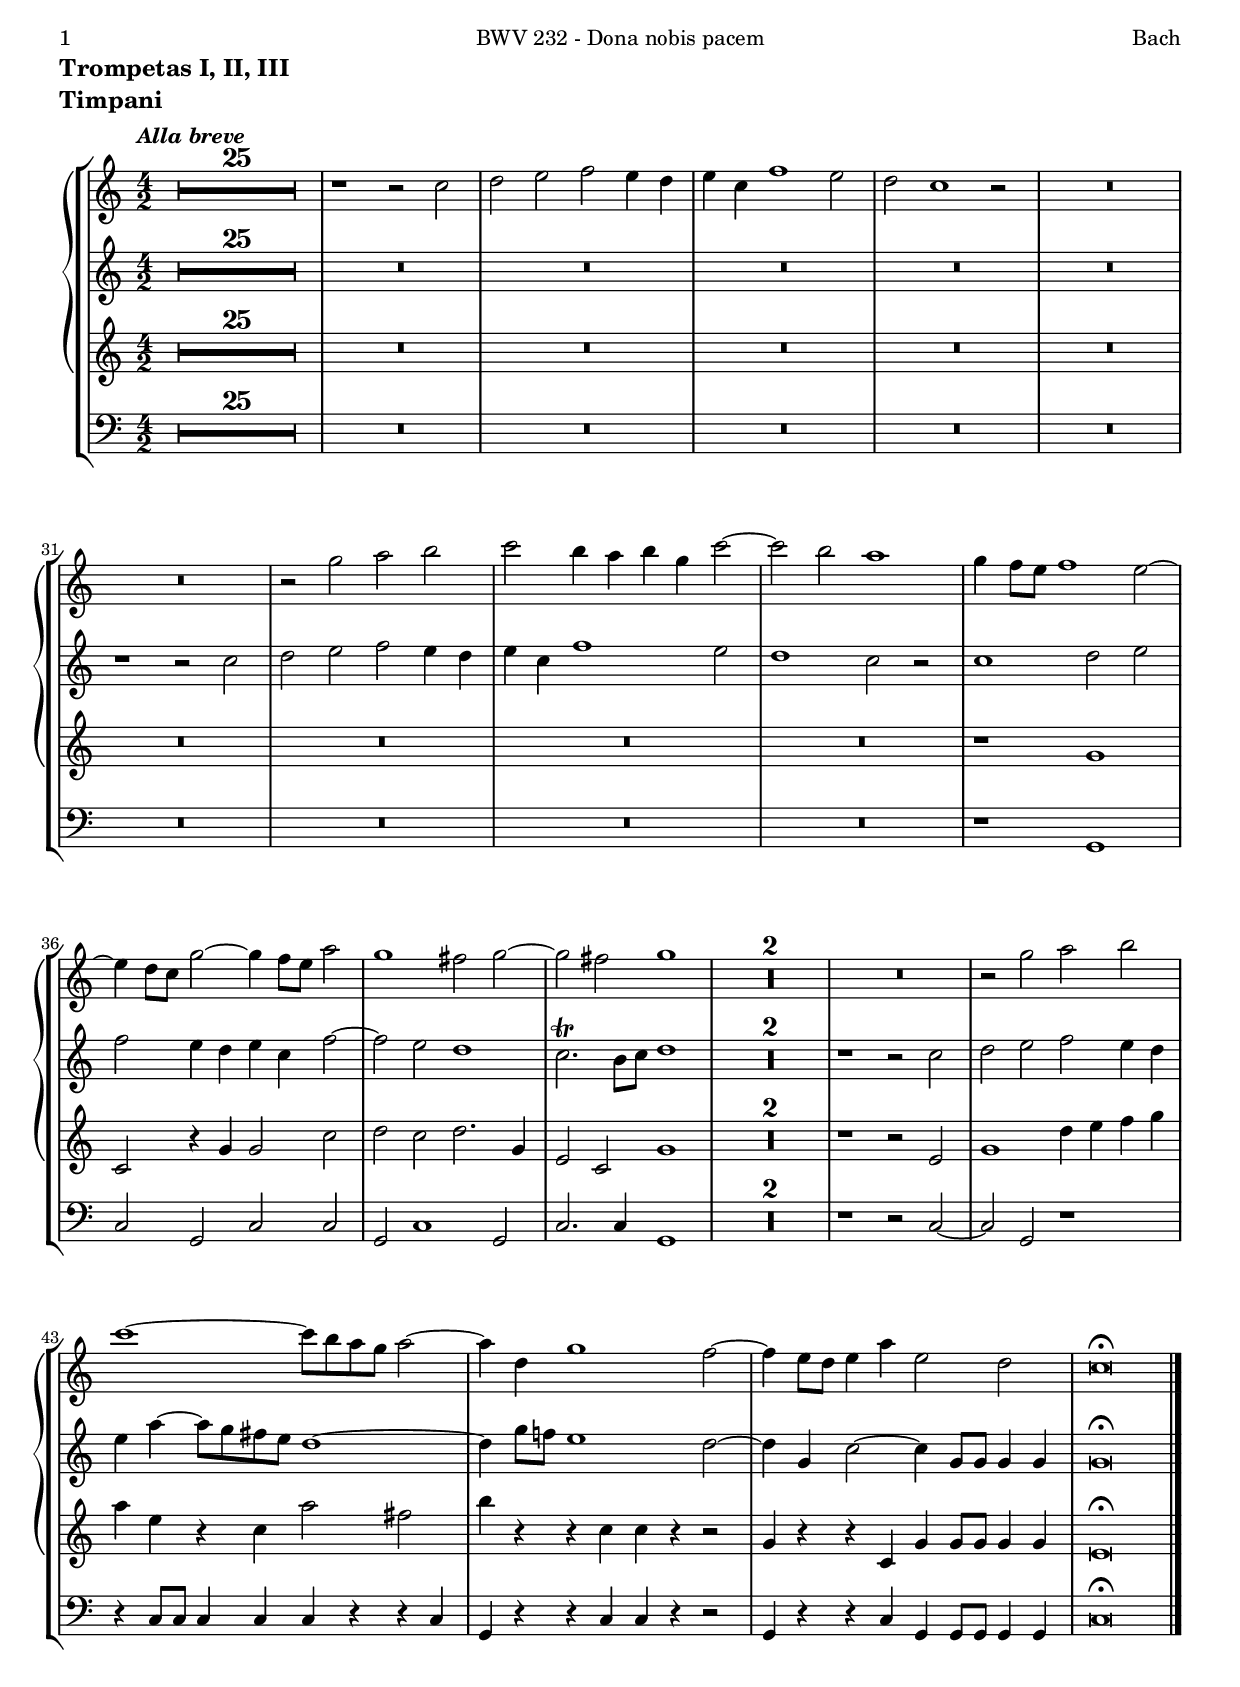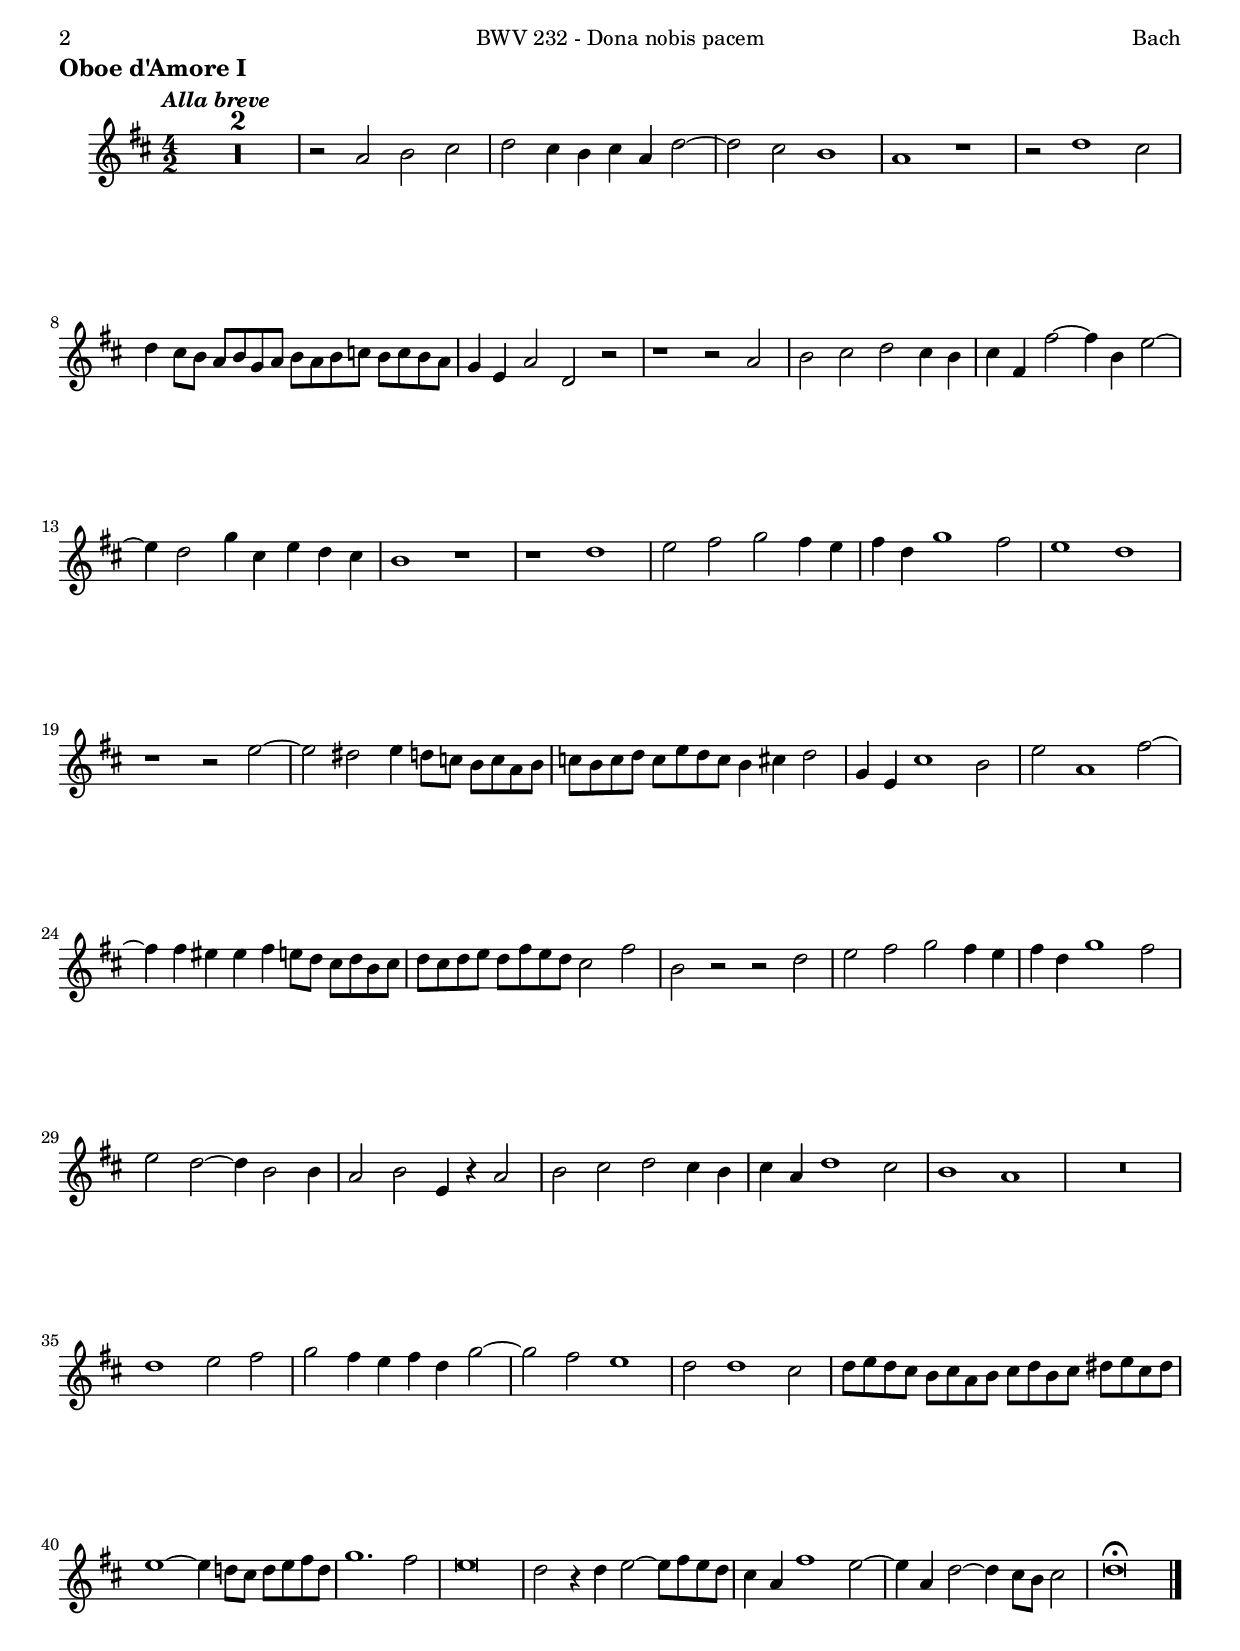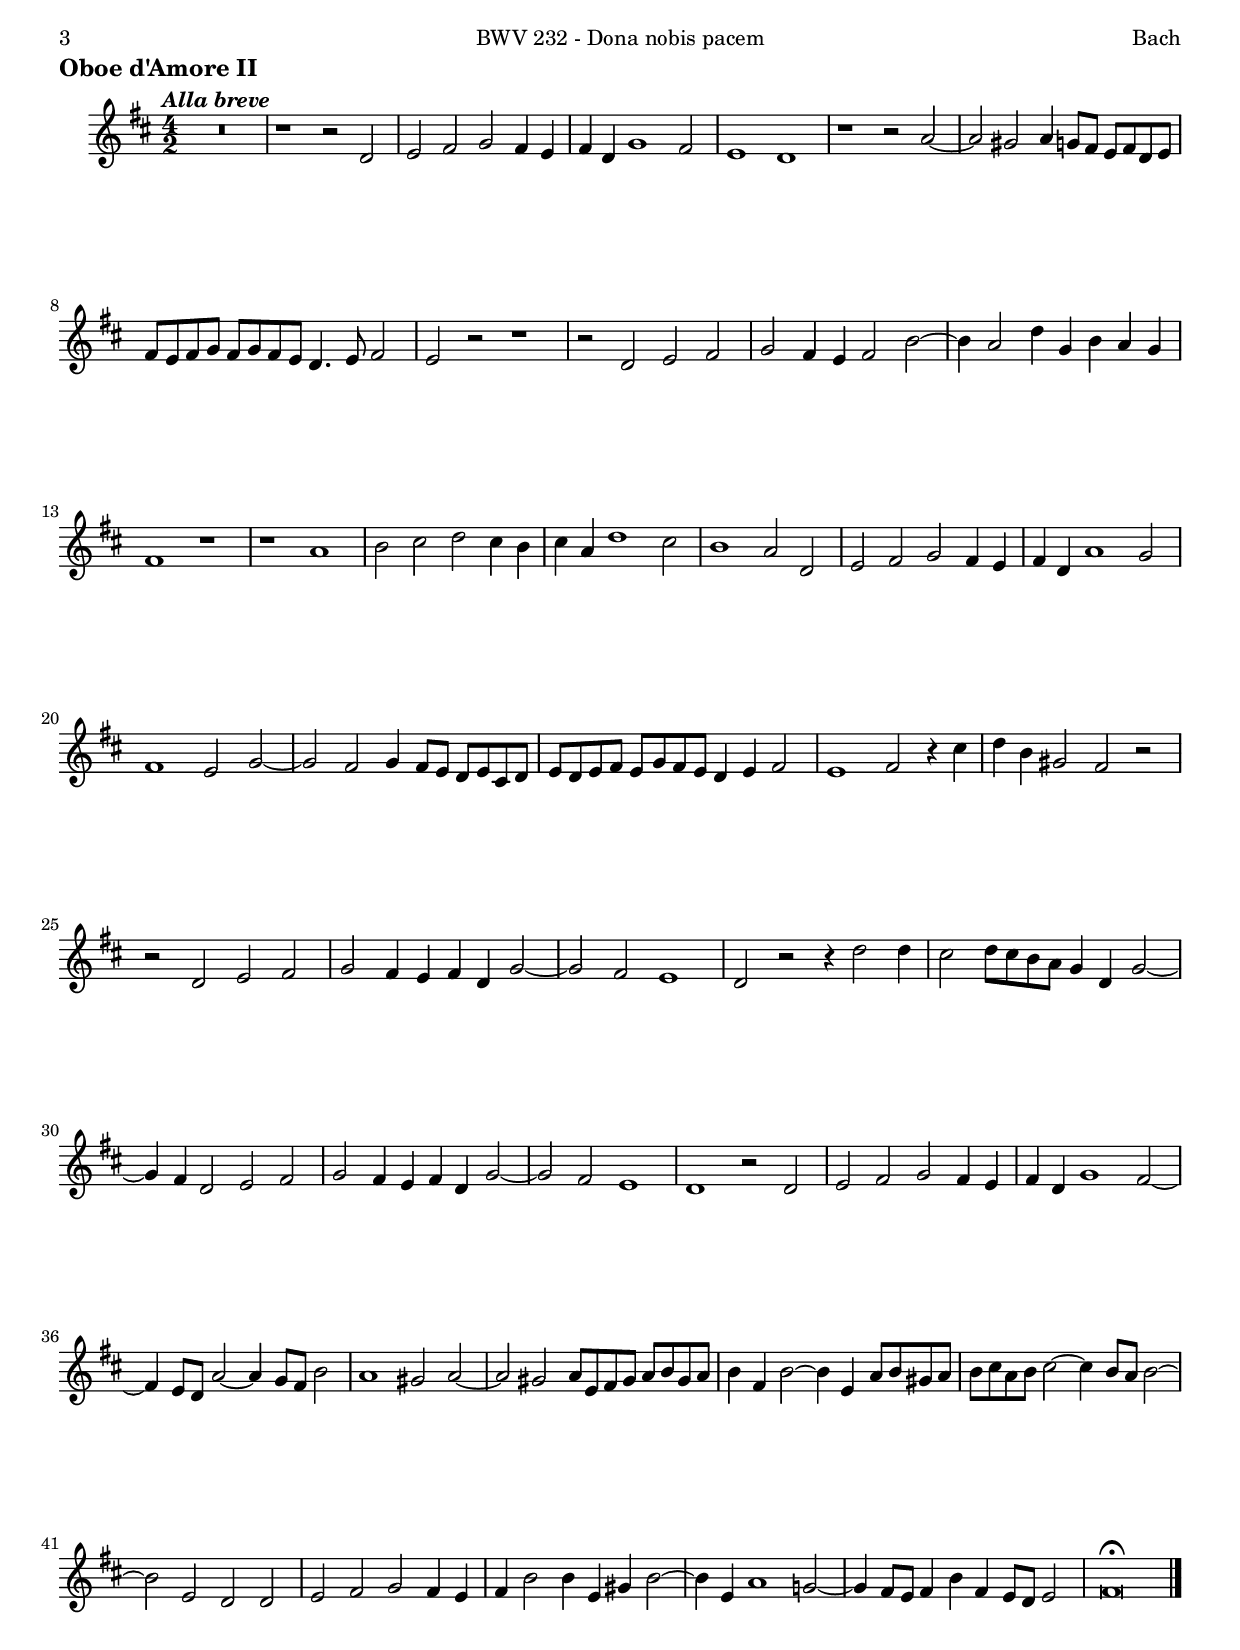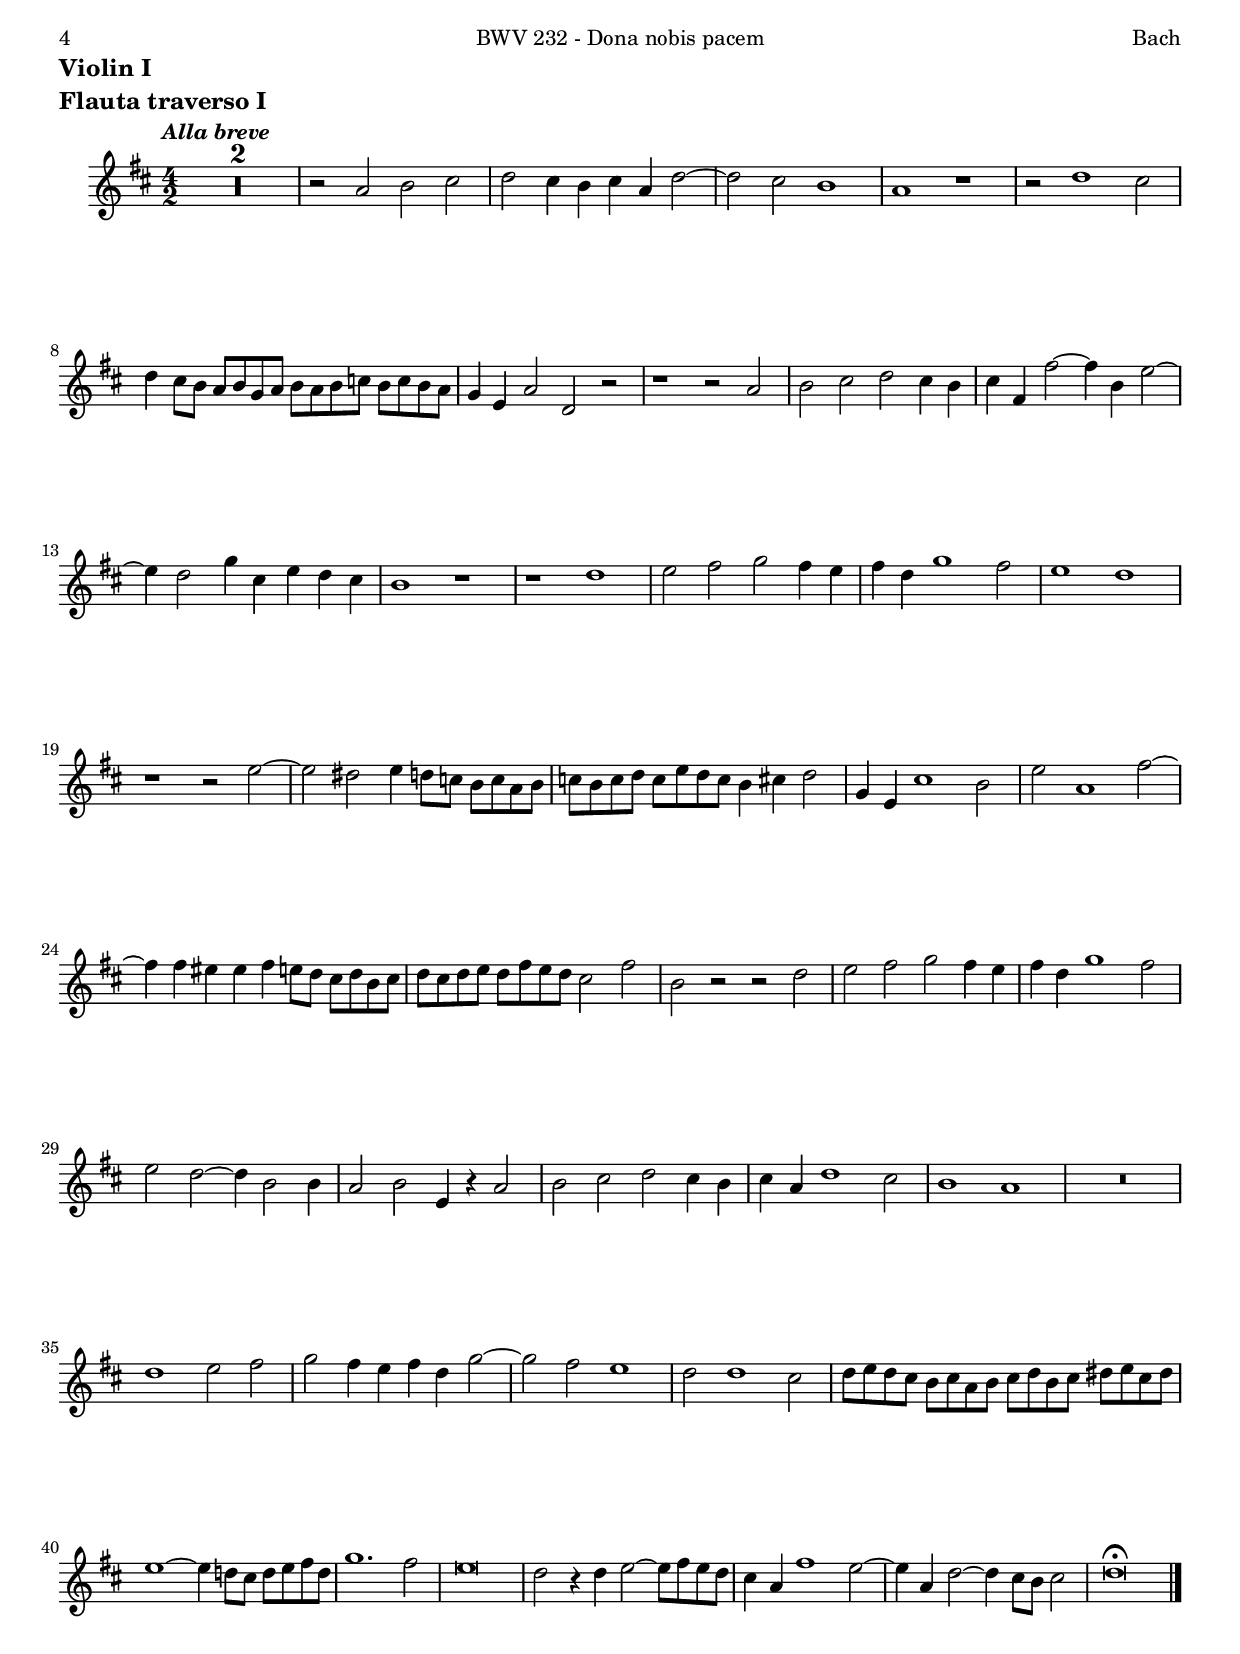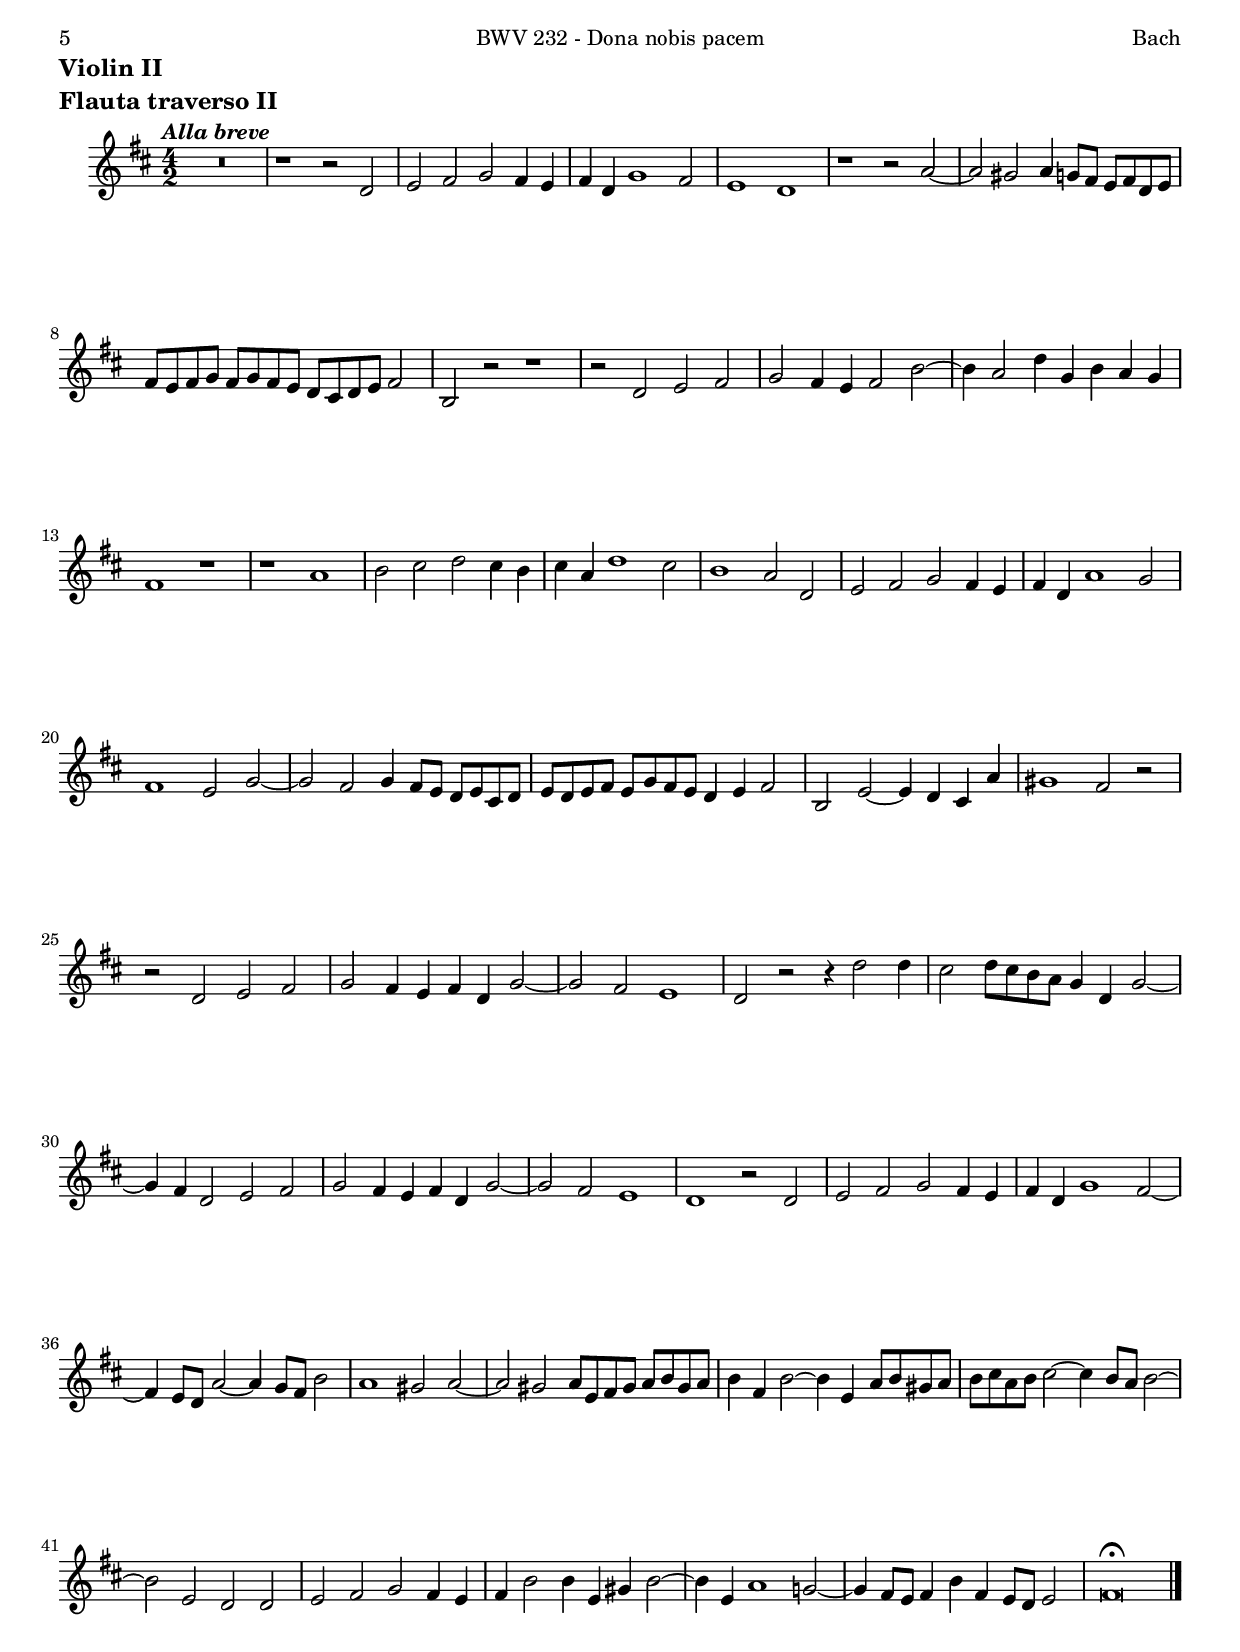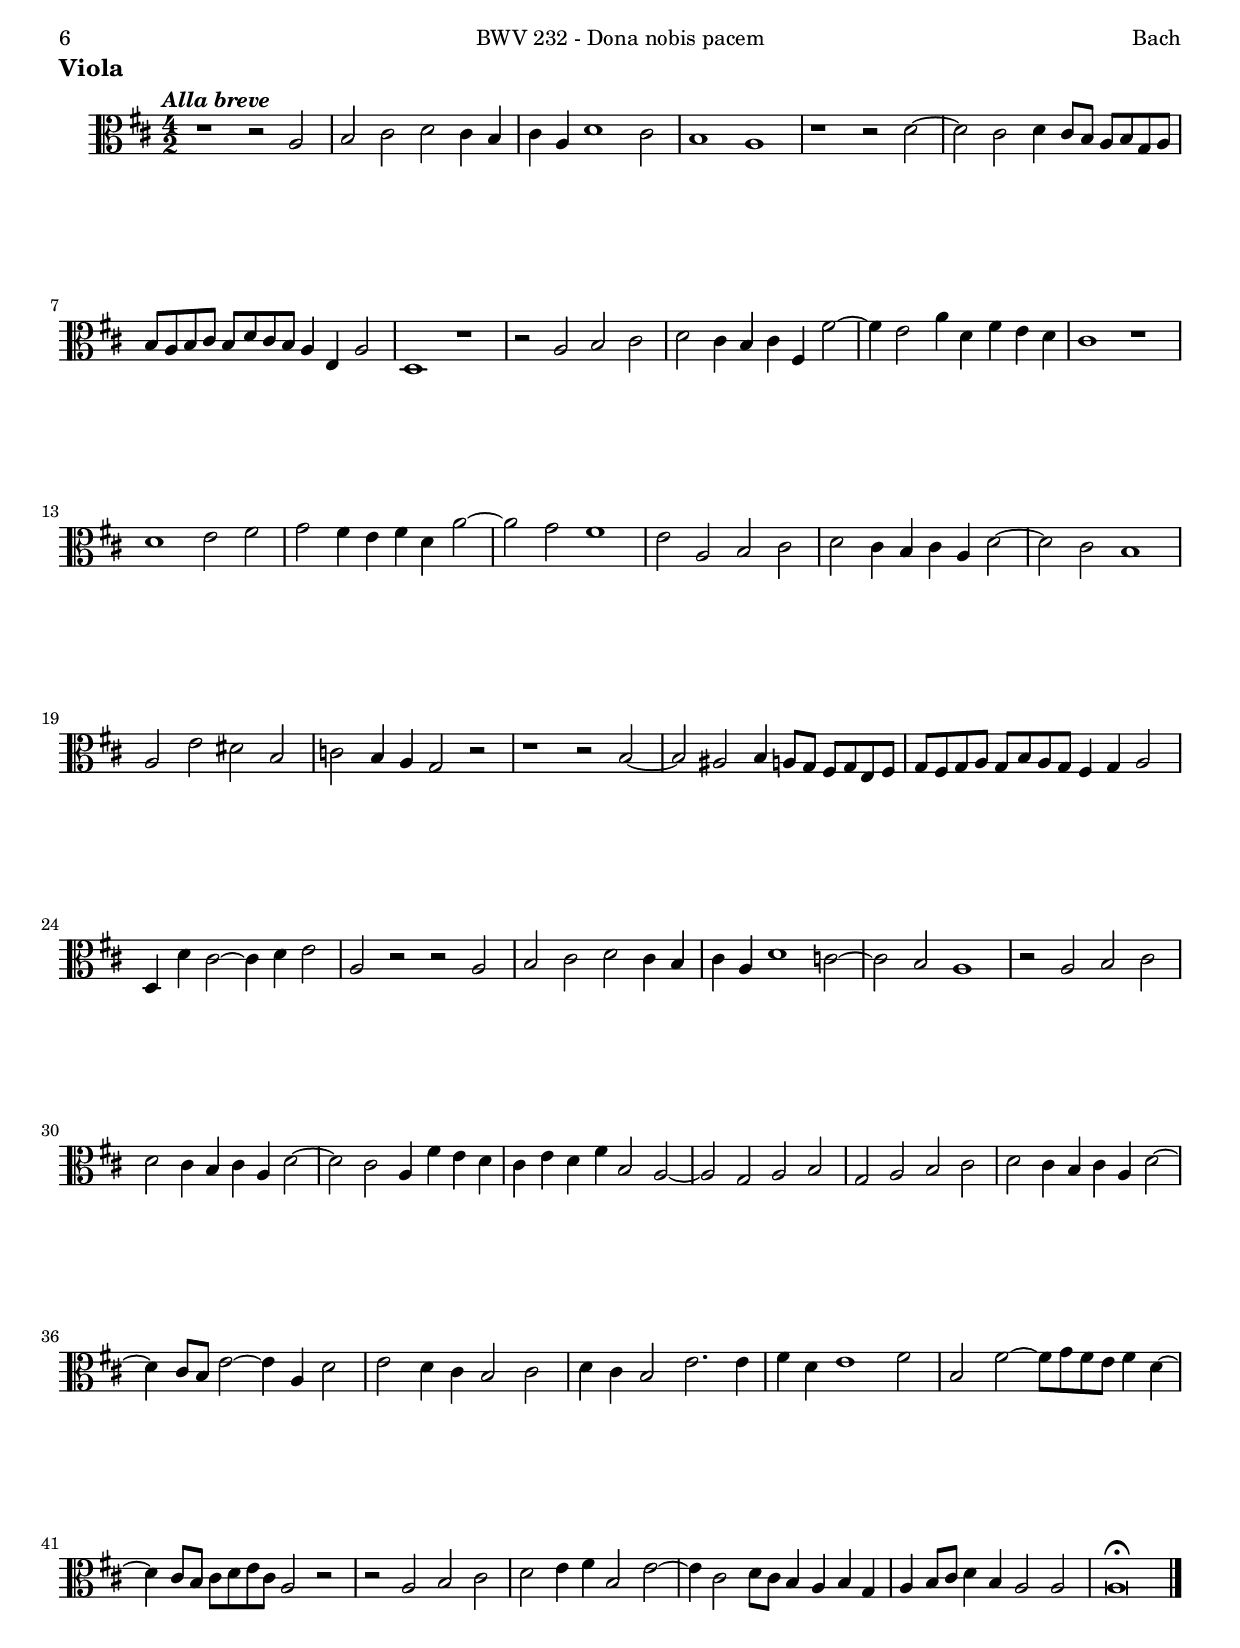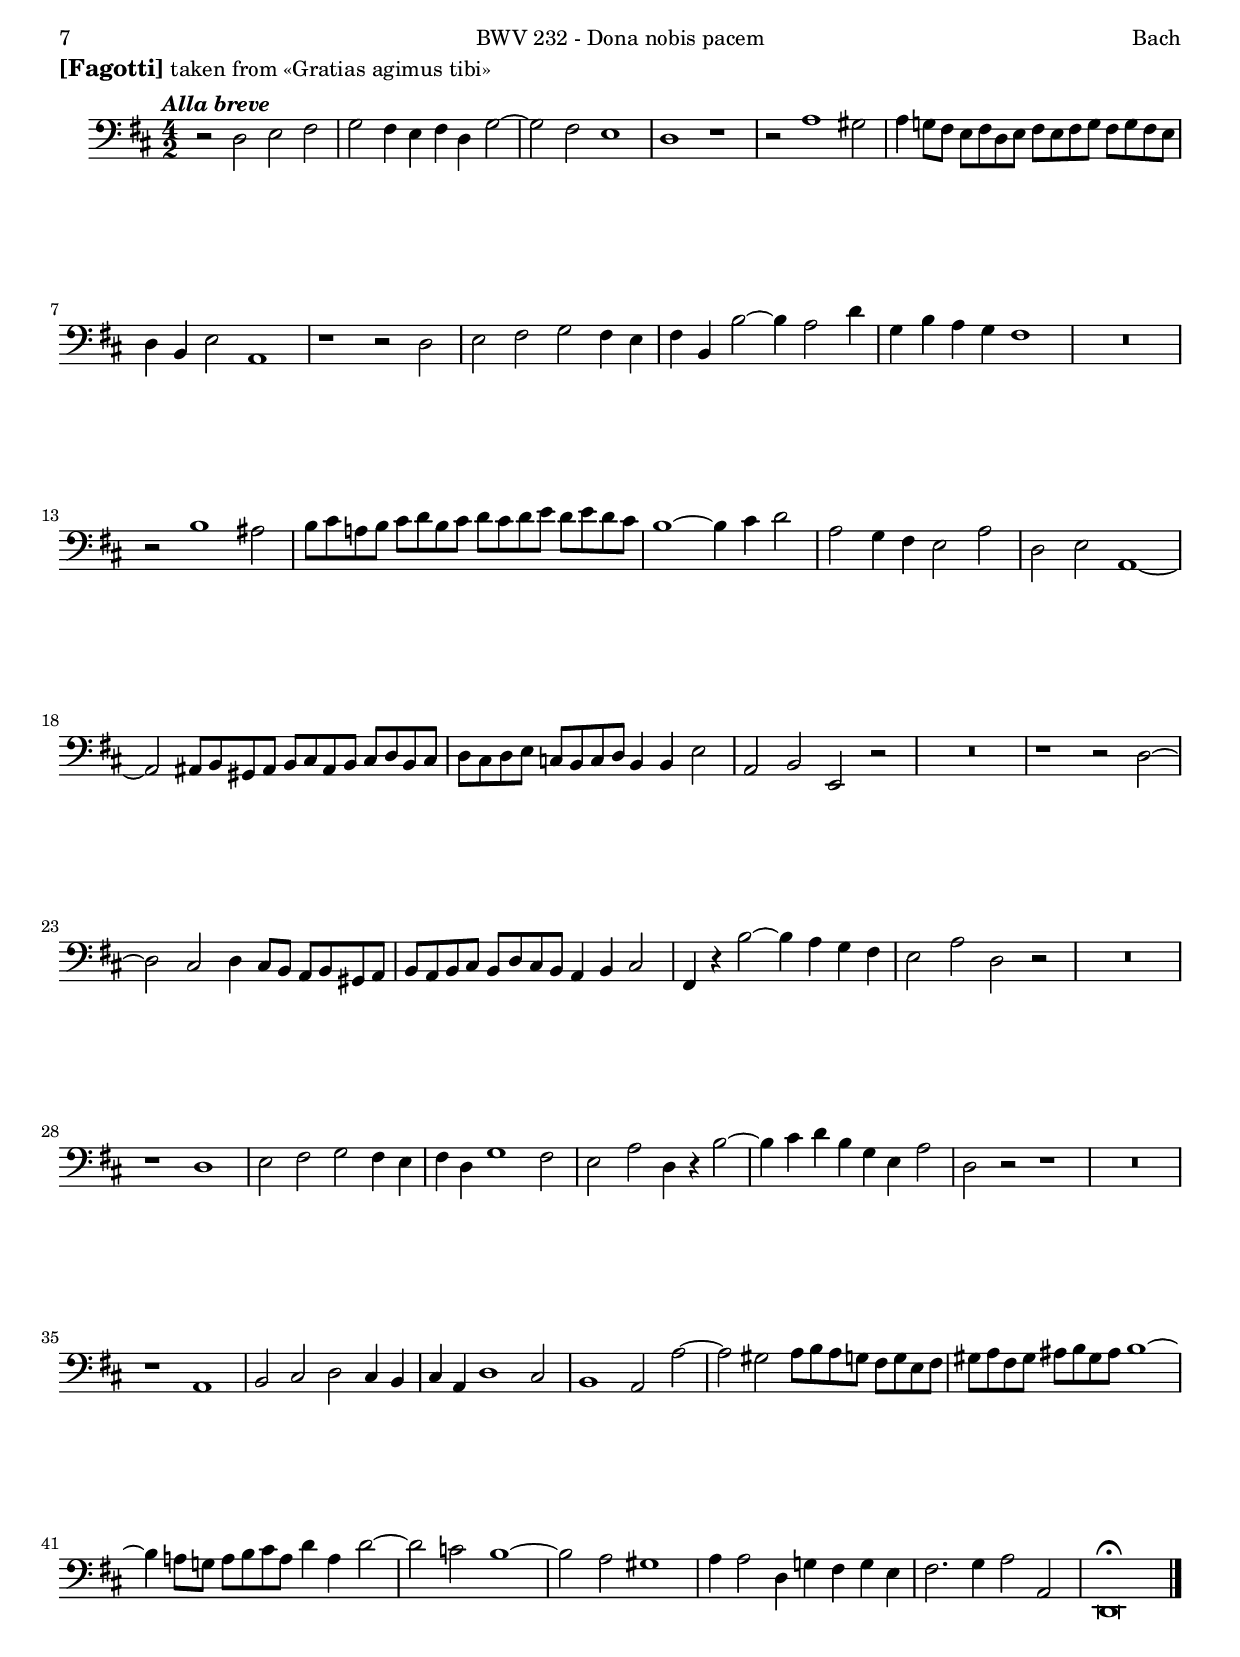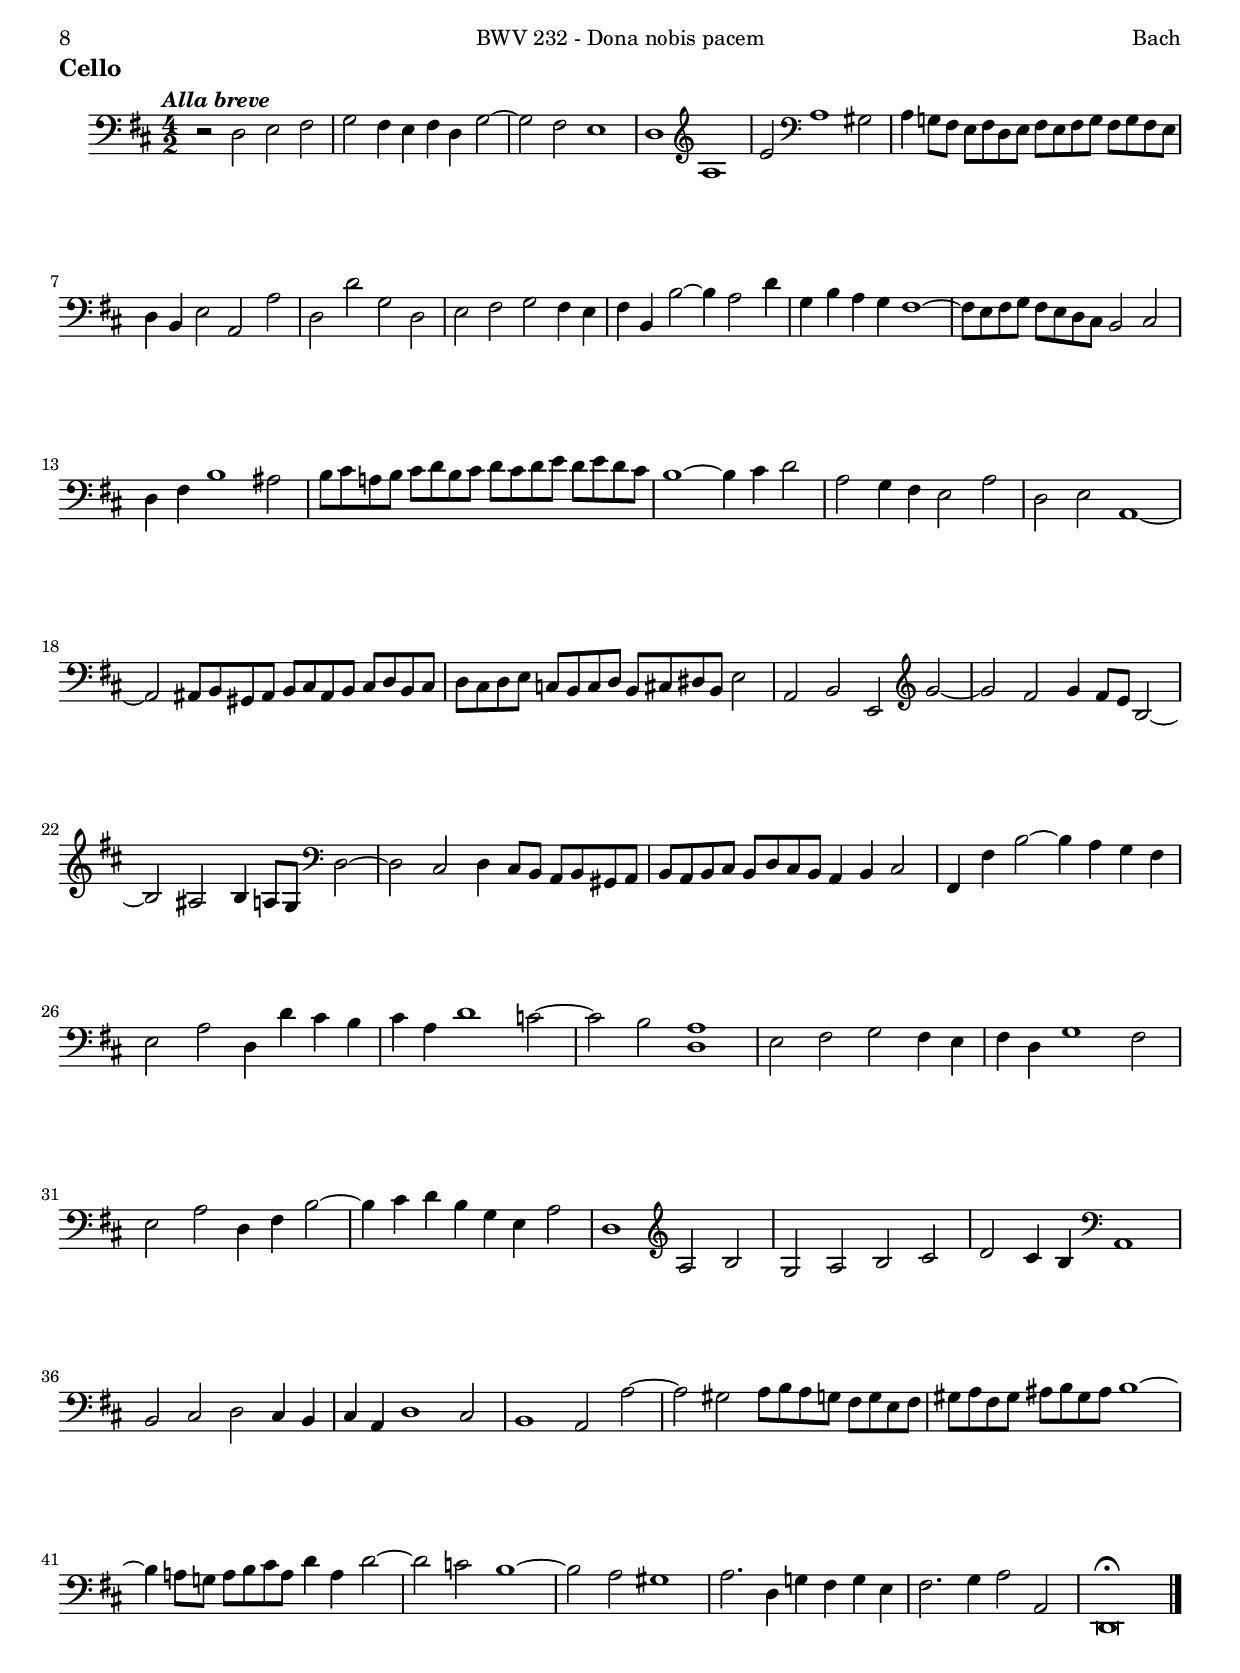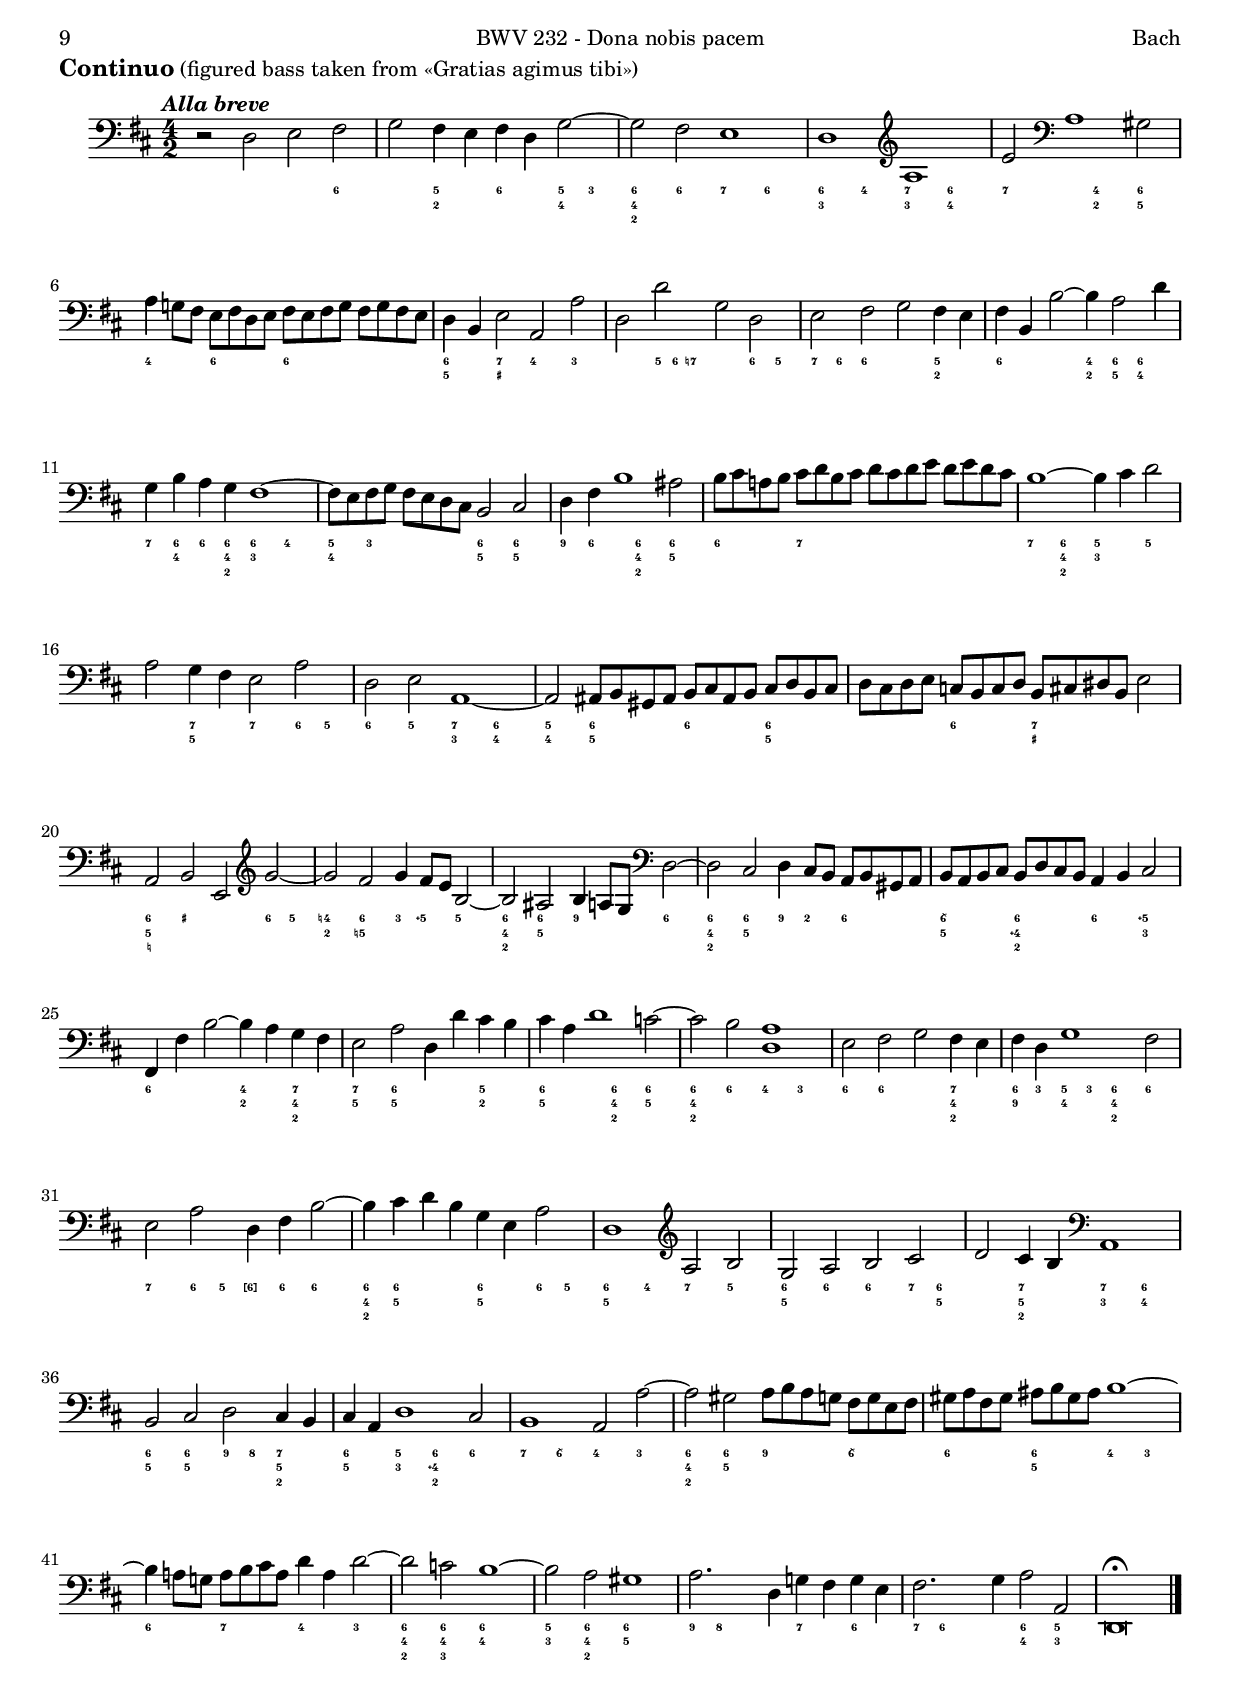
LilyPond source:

\version "2.18.0"

#(set-default-paper-size "a4")
#(set-global-staff-size 18.5)
#(ly:set-option 'point-and-click #f)
%nomobile

italicas=\override LyricText.font-shape = #'italic
rectas=\override LyricText.font-shape = #'upright
ss=\once \set suggestAccidentals = ##t
mtempo={\tempo 4 = 140 }
pfermata=\markup{"(" \musicglyph #"scripts.ufermata" ")"}
showMultiRests = { \set Staff.keepAliveInterfaces = #'( rhythmic-grob-interface multi-measure-rest-interface lyric-interface stanza-number-interface percent-repeat-interface) }
hideMultiRests = \unset Staff.keepAliveInterfaces
noados=\once \set Staff.aDueText = #""


htitle="BWV 232 - Dona nobis pacem"
hcomposer="Bach"
%{
\header {
	title=\markup{\fontsize #3 "24. Dona nobis pacem"}
	subtitle="Misa en si menor"
        subsubtitle=\markup{\raise #.2 "BWV 232" \vspace #0 }
        composer="Johann Sebastian Bach (1685-1750)"
        pdfauthor=\composer
       %opus="(-)"
	%poet=\markup{""}
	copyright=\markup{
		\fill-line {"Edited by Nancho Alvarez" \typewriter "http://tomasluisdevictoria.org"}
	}
%	tagline=""
}
%}
global={
  \tempo \markup{\italic "Alla breve"}
  \compressFullBarRests
  \key d \major \time 4/2 \skip 1*4/2*46 \bar "|."
}


cantus=\relative c''{
       % \set autoBeaming = ##f
        R1*4/2*2
        r2 a( b) cis
        d cis4 b cis a d2 ~
        d cis2 b1
        a r
        r2 d1 cis2
        d4 cis8 b a b g a b a b c b c b a
        g4 e4 a2 d, r
        r1 r2 a'(
        b) cis d cis4 b
        cis fis, fis'2 ~ fis4 e8 d e2 ~
        e4 d2 g4 cis, e d( cis)
        b1 r1
        r d( 
        e2) fis g fis4 e
        fis d g1 fis2
        e1 d
        r1 r2 e ~
        e2 dis e4 d8 c b c a b
        c b c d c e d c b4 cis4 d2
        g,4 r cis!1 b2
        e4 e4 a,2 a4 r fis'2 ~
        fis2 eis2 fis4 e8 d cis d b cis
        d cis d e d fis e d cis4 cis4 fis2
        b, r r d(
        e) fis g fis4 e
        fis4 d g1 fis2
        e2 d2 ~ d4 b2 b4
        a a b2 e,4 r a2(
        b) cis d cis4 b
        cis a d1 cis2
        b1 a
        R1*4/2
        d1( e2) fis
        g fis4 e fis d g2 ~
        g fis2 e1
        d2 d1 cis2
        d8 e d cis b cis a b cis d b cis dis e cis dis
        e1 ~ e4 d!8 cis d e fis d
        g1. fis2
        e\breve
        d2 r4 d e2 ~ e8 fis e d
        cis4 a fis'1 e2 ~
        e4 a, d2 ~ d4 cis8 b cis2
        d\breve^\fermata
}

altus=\relative c'{
       %\set autoBeaming = ##f
       R1*4/2
       r1 r2 d(
       e) fis g fis4 e 
       fis d g1 fis2
       e1 d
       r1 r2 a' ~
       a2 gis a4 g8 fis e fis d e
       fis e fis g fis g fis e d4 b4 fis'2
       b,2 r r1
       r2 d( e) fis
       g2 fis4 e fis b, b'2 ~
       b4 a2 d4 g, b a( g)
       fis1 r1
       r a( 
       b2) cis d cis4 b
       cis a d1 cis2
       b1 a2 d,( 
       e) fis g fis4 e
       fis d a'1 g2
       fis1 e2 g ~
       g2 fis2 g4 fis8 e d e cis d
       e d e fis e g fis e d4 e4 fis2
       b,2 e2 ~ e4 d cis a'
       gis1 fis2 r
       r2 d( e) fis
       g fis4 e fis d g2 ~
       g fis2 e1
       d2 r r4 d'2 d4
       cis cis d8( cis b a g4) d g2 ~
       g4 fis d2( e) fis
       g fis4 e fis d g2 ~
       g fis2 e1
       d r2 d(
       e) fis g fis4 e
       fis d g1 fis2 ~
       fis4 e8 d a'2 ~ a4 g8 fis b2
       a2 a gis2 a ~
       a2 gis2 a8 e fis gis a b gis a
       b4 fis b2 ~ b4 e,4 a2
       e4 r cis'2 ~ cis4 b8 ais b2 ~
       b4 b4 e,2 d d(
       e) fis g fis4 e
       fis4 b2 b4 e,4 gis b2 ~
       b4 e, a2 ~ a4 d, g!2 ~
       g4 fis8 e fis4 b fis4( e8 d e2)
       fis\breve^\fermata
}

tenor=\relative c'{
       %\set autoBeaming = ##f
       r1 r2 a(
       b) cis d cis4 b
       cis a d1 cis2
       b1 a
       r1 r2 d ~
       d2 cis2 d4 cis8 b a b g a
       b a b cis b d cis b a4 e4 a2
       d,1 r
       r2 a'( b) cis
       d cis4 b cis fis, fis'2 ~
       fis4 e2 a4 d, fis e( d)
       cis1 r1
       d1( e2) fis
       g2 fis4 e fis d a'2 ~
       a2 g2 fis1
       e2 a,( b) cis
       d2 cis4 b cis a d2 ~
       d cis2 b1
       a2 e'4 e dis( b2) b4
       c2( b) g r
       r1 r2 b ~
       b2 ais2 b4 a8 g fis g e fis
       g fis g a g b a g fis4 g4 a2
       d,4 d'4( cis4) cis cis d4 e2
       a,2 r r a(
       b) cis d cis4 b
       cis a d1 c2
       c2( b) a1
       r2 a( b) cis!
       d2 cis4 b cis a d2 ~
       d2 cis b4 fis' e d
       cis e d fis b,2 a ~
       a g2 a2 b
       g a( b) cis
       d cis4 b cis a d2 ~
       d4 cis8 b e2 ~ e4 a, d2(
       e2) d4( cis) b2 cis2
       d4( cis) b2 e2. e4
       fis4 d e2 ~ e4 e fis2
       b, fis'2 ~ fis8 g fis8 e fis4 d
       d2( cis4) cis a2 a
       r a( b) cis
       d( e4) fis b,2 e2 ~
       e4 cis2 d8( cis b4 a) b( g)
       a( b8 cis d4) b a1
       a\breve^\fermata

}

bassus=\relative c{
       %\set autoBeaming = ##f
       r2 d( e) fis
       g fis4 e fis d g2 ~
       g fis2 e1
       d r
       r2 a'1 gis2
       a4 g!8 fis e fis d e fis e fis g fis g fis e
       d4 b4 e2 a,1
       r1 r2 d(
       e) fis g fis4 e
       fis b, b'2 ~ b4 a2 d4
       g,4 b a( g) fis1
       R1*4/2
       r2 b1 ais2
       b8 cis a! b cis d b cis d cis d e d e d cis
       b1 ~ b4 cis d2
       a2 g4( fis) e2 a2
       d,2( e) a,1 ~
       a2 ais8 b gis ais b cis ais b cis d b cis
       d8 cis d e c b c d b4 b e2
       a,2 b e r
       R1*4/2
       r1 r2 d ~
       d2 cis2 d4 cis8 b a b gis a
       b a b cis b d cis b a4 b4 cis2
       fis,4 r b'2 ~ b4 a g fis 
       e2( a2) d, r
       R1*4/2
       r1 d( 
       e2) fis g fis4 e
       fis d g1 fis2
       e2( a) d,4 r b'2 ~
       b4 cis d( b) g e a2
       d,2 r r1
       R1*4/2
       r1 a(
       b2) cis d cis4 b
       cis4 a d1 cis2
       b1 a2 a' ~
       a2 gis2 a8 b a g fis g e fis
       gis a fis gis ais b gis ais b1 ~
       b4 a!8 g! a b cis a d4 a d2 ~
       d2 c b1 ~
       b2 a gis1
       a4 a2 d,4 g!( fis g) e
       fis2. g4 a2 a,
       d\breve^\fermata
}

textocantus=\lyricmode{
Do -- na no -- _ _ _ bis pa -- cem,
pa -- cem
pa -- cem,
do -- _ _ _ _ _ _ _ _ _ _ _ _ _ _ _ na no -- bis
do -- na no -- _ _ _ bis pa -- _ _ _ _ cem,
do -- na no -- bis
do -- na no -- _ _ _ bis pa -- cem,
pa -- cem
pa -- cem,
do -- _ _ _ _ _ _ _  __ _ _ _ _ _ _ _ _ na no -- bis
pa -- cem,
do -- na no -- bis pa -- cem,
do -- _ _ _ _ _ _ _ _ _ _ _ _ _ _ _ na no -- bis
do -- na no -- _ _ _ bis pa -- cem,
pa -- cem,
do -- na no -- bis pa -- cem
do -- na no -- _ _ _ bis pa -- cem,
pa -- cem
do -- na no -- _ _ _ bis pa -- cem,
pa -- cem,
pa -- cem,
do -- _ _ _ _ _ _ _ _ _ _ _ _ _ _ _ _ _ _ _ _ _ _ _ na pa -- cem
do -- _ _ _ _ _ na,
do -- _ na no -- bis _ pa -- cem.
}

textoaltus=\lyricmode{
Do -- na no -- _ _ _ bis pa -- cem,
pa -- cem
pa -- cem,
do -- _ _ _ _ _ _ _ _ _ _ _ _ _ _ _ na no -- bis
do -- na no -- _ _ _ bis pa -- _ cem,
do -- na no -- bis
do -- na no -- _ _ _ bis pa -- cem,
pa -- cem,
do -- na no -- _ _ _ bis pa -- cem,
pa -- cem,
pa -- cem,
do -- _ _ _ _ _ _ _ _ _ _ _ _ _ _ _ na no -- bis,
do -- na no -- bis pa -- cem
do -- na no -- _ _ _ bis pa -- cem,
pa -- cem
do -- na no -- bis, 
do -- na pa -- cem,
do -- na no -- _ _ _ bis pa -- cem,
pa -- cem
do -- na no -- _ _ _ bis pa -- _ _ _ _ _ _ _ cem,
do -- na pa -- cem,
do -- _ _ _ _ _ _ _ _ na,
do -- na no -- bis
pa -- cem, _ 
do -- na no -- bis,
do -- na no -- _ _ _ _ bis pa -- _ _ cem,
do -- na no -- _ _ _ bis pa -- cem.
}

textotenor=\lyricmode{
Do -- na no -- _ _ _ bis pa -- cem,
pa -- cem
pa -- cem,
do -- _ _ _ _ _ _ _ _ _ _ _ _ _ _ _ na no -- bis
do -- na no -- _ _ _ bis pa -- _ cem,
do -- na no -- bis
do -- na no -- _ _ _ bis pa -- cem,
pa -- cem,
do -- na no -- _ _ _ bis pa -- cem,
pa -- cem,
do -- na no -- bis pa -- cem
pa -- cem,
do -- _ _ _ _ _ _ _ _ _ _ _ _ _ _ _ na no -- bis pa -- cem,
do -- na no -- bis
do -- na no -- _ _ _ bis pa -- cem,
pa -- cem
do -- na no -- _ _ _ bis pa -- cem,
do -- _ _ _ _ _ _ _ _ na no -- bis pa -- cem,
do -- na no -- _ _ _ bis pa -- _ _ _ cem,
do -- na __ no -- bis pa -- cem,
do -- na no -- bis pa -- cem,
pa -- cem,
do -- _ _ _ _ na no -- bis pa -- cem
do -- na no -- bis pa -- _ cem,
do -- na __ no -- bis pa -- cem.
}

textobassus=\lyricmode{
Do -- na no -- _ _ _ bis pa -- cem,
pa -- cem
pa -- cem,
do -- _ _ _ _ _ _ _ _ _ _ _ _ _ _ _ na no -- bis
do -- na no -- _ _ _ bis pa -- _ cem,
do -- na no -- bis
pa -- cem,
pa -- _ _ _ _ _ _ _ _ _ _ _ _ _ _ _ _ _ cem,
do -- na __ no -- bis pa -- cem,
do -- _ _ _ _ _ _ _ _ _ _ _ _ _ _ _ _ _ _ _ _ na no -- bis pa -- cem
pa -- cem,
do -- _ _ _ _ _ _ _ _ _ _ _ _ _ _ _ na no -- bis
do -- na no -- bis pa -- cem
do -- na no -- _ _ _ bis pa -- cem,
pa -- cem
do -- _ na __ no -- bis pa -- cem
do -- na no -- _ _ _ bis pa -- cem,
pa -- cem,
pa -- cem,
do -- _ _ _ _ _ _ _ _ _ _ _ _ _ _ _ _ _ _ _ _ _ _ _ _ _ na no -- bis
pa -- cem,
do -- na no -- bis pa -- _ _ _ cem.
}


trombauno=\relative c''{
      R1*4/2*25
      r1 r2 d
      e fis g fis4 e
      fis4 d g1 fis2
      e d1 r2
      R1*4/2*2
      r2 a' b cis
      d2 cis4 b cis a d2 ~
      d cis b1
      a4 g8 fis g1 fis2 ~
      fis4 e8 d a'2 ~ a4 g8 fis b2
      a1 gis2 a ~
      a2 gis a1
      R1*4/2*3
      r2 a b cis
      d1 ~ d8 cis b a b2 ~
      b4 e, a1 g2 ~
      g4 fis8 e fis4 b fis2 e
      d\breve^\fermata
}

trombados=\relative c''{
     R1*4/2*30
     r1 r2 d
     e fis g fis4 e
     fis4 d g1 fis2
     e1 d2 r
     d1 e2 fis
     g2 fis4 e fis d g2 ~
     g fis e1
     d2.^\trill cis8 d e1
     R1*4/2*2
     r1 r2 d
     e2 fis g fis4 e
     fis b ~ b8 a gis fis e1 ~
     e4 a8 g! fis1 e2 ~
     e4 a, d2 ~ d4 a8 a a4 a
     a\breve^\fermata
}

trombatres=\relative c''{
     R1*4/2*34
     r1 a 
     d,2 r4 a' a2 d
     e d e2. a,4
     fis2 d a'1
     R1*4/2*2
     r1 r2 fis
     a1 e'4 fis g a
     b fis r d b'2 gis
     cis4 r r d, d r r2
     a4 r r d, a' a8 a a4 a
     fis\breve^\fermata
}

timpani=\relative c{
     R1*4/2*34
     r1 a
     d2 a d d
     a d1 a2
     d2. d4 a1
     R1*4/2*2
     r1 r2 d ~
     d2 a r1
     r4 d8 d d4 d d r r d
     a r r d d r r2
     a4 r r d a a8 a a4 a
     d\breve^\fermata
}



oboeuno=\relative c''{
      R1*4/2*2
      r2 a b cis 
      d cis4 b cis a d2 ~
      d cis b1
      a1 r
      r2 d1 cis2 
      d4 cis8 b a b g a b a b c b c b a
      g4 e4 a2 d, r
      r1 r2 a'
      b cis d cis4 b
      cis fis, fis'2 ~ fis4 b, e2 ~
      e4 d2 g4 cis, e d cis
      b1 r
      r1 d
      e2 fis g fis4 e
      fis d g1 fis2
      e1 d
      r1 r2 e ~
      e2 dis e4 d8 c b c a b
      c b c d c e d c b4 cis d2
      g,4 e cis'1 b2
      e2 a,1 fis'2 ~
      fis4 fis eis eis fis e8 d cis d b cis
      d cis d e d fis e d cis2 fis
      b, r r d
      e fis g fis4 e
      fis4 d g1 fis2
      e d ~ d4 b2 b4
      a2 b2 e,4 r a2
      b cis d cis4 b
      cis a d1 cis2
      b1 a
      R1*4/2
      d1 e2 fis
      g fis4 e fis d g2 ~
      g fis e1
      d2 d1 cis2
      d8 e d cis b cis a b cis d b cis dis e cis dis
      e1 ~ e4 d!8 cis d e fis d
      g1. fis2
      e\breve
      d2 r4 d e2 ~ e8 fis e d
      cis4 a fis'1 e2 ~
      e4 a, d2 ~ d4 cis8 b cis2
      d\breve^\fermata
}

oboedos=\relative c'{
      R1*4/2
      r1 r2 d
      e fis g fis4 e
      fis d g1 fis2
      e1 d
      r1 r2 a' ~
      a2 gis2 a4 g8 fis e fis d e
      fis e fis g fis g fis e d4. e8 fis2
      e2 r2 r1
      r2 d e fis
      g fis4 e fis2 b ~
      b4 a2 d4 g, b a g
      fis1 r
      r a
      b2 cis d cis4 b
      cis a d1 cis2
      b1 a2 d,
      e fis g fis4 e
      fis d a'1 g2
      fis1 e2 g ~
      g2 fis2 g4 fis8 e d e cis d
      e d e fis e g fis e d4 e fis2
      e1 fis2 r4 cis'
      d4 b gis!2 fis r
      r d e fis
      g fis4 e fis d g2 ~
      g fis e1
      d2 r r4 d'2 d4
      cis2 d8 cis b a g4 d g2 ~
      g4 fis d2 e fis
      g2 fis4 e fis d g2 ~
      g fis e1
      d1 r2 d
      e fis g fis4 e
      fis d g1 fis2 ~
      fis4 e8 d a'2 ~ a4 g8 fis b2
      a1 gis2 a ~
      a2 gis2 a8 e fis gis a b gis a
      b4 fis b2 ~ b4 e, a8 b gis a
      b cis a b cis2 ~ cis4 b8 a b2 ~
      b2 e, d d
      e2 fis g fis4 e
      fis b2 b4 e, gis b2 ~
      b4 e, a1 g!2 ~
      g4 fis8 e fis4 b fis4 e8 d e2
      fis\breve^\fermata
}

violinuno = \relative c'' {
      R1*4/2*2
      r2 a b cis
      d cis4 b cis a d2 ~
      d cis b1
      a1 r
      r2 d1 cis2 
      d4 cis8 b a b g a b a b c b c b a
      g4 e4 a2 d, r
      r1 r2 a'
      b cis d cis4 b
      cis fis, fis'2 ~ fis4 b, e2 ~
      e4 d2 g4 cis, e d cis
      b1 r
      r1 d
      e2 fis g fis4 e
      fis d g1 fis2
      e1 d
      r1 r2 e ~
      e2 dis2 e4 d8 c b c a b
      c b c d c e d c b4 cis d2
      g,4 e cis'1 b2
      e a,1 fis'2 ~
      fis4 fis eis eis fis e8 d cis d b cis
      d cis d e d fis e d cis2 fis
      b,2 r r d
      e fis g fis4 e
      fis4 d g1 fis2
      e2 d ~ d4 b2 b4
      a2 b2 e,4 r a2
      b cis d cis4 b 
      cis a d1 cis2
      b1 a
      R1*4/2
      d1 e2 fis
      g fis4 e fis d g2 ~
      g fis e1
      d2 d1 cis2
      d8 e d cis b cis a b cis d b cis dis e cis dis
      e1 ~ e4 d!8 cis d e fis d
      g1. fis2
      e\breve
      d2 r4 d e2 ~ e8 fis e d
      cis4 a fis'1 e2 ~
      e4 a, d2 ~ d4 cis8 b cis2
      d\breve^\fermata
}

violindos=\relative c'{
      R1*4/2
      r1 r2 d
      e fis g fis4 e
      fis d g1 fis2
      e1 d
      r1 r2 a' ~
      a2 gis2 a4 g8 fis e fis d e
      fis e fis g fis g fis e d8[ cis d e] fis2
      b,2 r r1
      r2 d e fis
      g fis4 e fis2 b2 ~
      b4 a2 d4 g, b a g
      fis1 r
      r a
      b2 cis d cis4 b
      cis a d1 cis2
      b1 a2 d,
      e fis g fis4 e
      fis d a'1 g2
      fis1 e2 g ~
      g2 fis2 g4 fis8 e d e cis d
      e d e fis e g fis e d4 e fis2
      \partcombineApart
      b,2 e2 ~ e4 d cis a'
      gis1
      \partcombineAutomatic
       fis2 r
      r d e fis
      g fis4 e fis d g2 ~
      g fis e1
      d2 r r4 d'2 d4
      cis2 d8 cis b a g4 d g2 ~
      g4 fis d2 e fis
      g fis4 e fis d g2 ~
      g fis e1
      d1 r2 d
      e fis g fis4 e
      fis d g1 fis2 ~
      fis4 e8 d a'2 ~ a4 g8 fis b2
      a1 gis2 a ~
      a2 gis2 a8 e fis gis a b gis a
      b4 fis b2 ~ b4 e, a8 b gis a
      b cis a b cis2 ~ cis4 b8 a b2 ~
      b2 e, d d
      e2 fis g fis4 e
      fis4 b2 b4 e, gis b2 ~
      b4 e, a1 g!2 ~
      g4 fis8 e fis4 b fis4 e8 d e2
      fis\breve^\fermata
}


viola=\relative c'{
      r1 r2 a
      b cis d cis4 b
      cis a d1 cis2
      b1 a
      r1 r2 d ~
      d2 cis2 d4 cis8 b a b g a
      b a b cis b d cis b a4 e a2
      d,1 r
      r2 a' b cis
      d2 cis4 b cis fis, fis'2 ~
      fis4 e2 a4 d, fis e d
      cis1 r
      d1 e2 fis
      g fis4 e fis d a'2 ~
      a2 g fis1
      e2 a, b cis
      d cis4 b cis a d2 ~
      d cis b1
      a2 e'2 dis2 b
      c2 b4 a g2 r
      r1 r2 b ~
      b2 ais2 b4 a8 g fis g e fis
      g fis g a g b a g fis4 g a2
      d,4 d' cis2 ~ cis4 d e2
      a, r r a
      b cis d cis4 b
      cis a d1 c2 ~
      c2 b a1
      r2 a b cis
      d cis4 b cis a d2 ~
      d2 cis a4 fis' e d
      cis e d fis b,2 a ~
      a g a b
      g a b cis
      d cis4 b cis a d2 ~
      d4 cis8 b e2 ~ e4 a, d2
      e2 d4 cis b2 cis
      d4 cis b2 e2. e4
      fis4 d e1 fis2
      b,2 fis' ~ fis8 g fis e fis4 d ~ 
      d4 cis8 b cis d e cis a2 r
      r2 a b cis
      d e4 fis b,2 e ~
      e4 cis2 d8 cis b4 a b g
      a b8 cis d4 b a2 a
      a\breve^\fermata
}

fagot=\relative c{
       r2 d e fis
       g fis4 e fis d g2 ~
       g fis2 e1
       d r1
       r2 a'1 gis2
       a4 g!8 fis e fis d e fis e fis g fis g fis e
       d4 b4 e2 a,1
       r1 r2 d2
       e fis g fis4 e
       fis b, b'2 ~ b4 a2 d4
       g,4 b a g fis1
       R1*4/2
       r2 b1 ais2
       b8 cis a! b cis d b cis d cis d e d e d cis
       b1 ~ b4 cis d2
       a2 g4 fis e2 a2
       d,2 e a,1 ~
       a2 ais8 b gis ais b cis ais b cis d b cis
       d8 cis d e c b c d b4 b e2
       a,2 b e, r2
       R1*4/2
       r1 r2 d'2 ~
       d2 cis2 d4 cis8 b a b gis a
       b a b cis b d cis b a4 b4 cis2
       fis,4 r4 b'2 ~ b4 a g fis 
       e2 a2 d,2 r2
       R1*4/2
       r1 d1
       e2 fis g fis4 e
       fis d g1 fis2
       e2 a d,4 r b'2 ~
       b4 cis d b g e a2
       d,2 r r1
       R1*4/2
       r1 a1
       b2 cis d cis4 b
       cis4 a d1 cis2
       b1 a2 a' ~
       a2 gis2 a8 b a g fis g e fis
       gis a fis gis ais b gis ais b1 ~
       b4 a!8 g! a b cis a d4 a d2 ~
       d2 c2 b1 ~
       b2 a gis1
       a4 a2 d,4 g! fis g e
       fis2. g4 a2 a,
       d,\breve^\fermata
}


cello=\relative c{
       r2 d e fis
       g fis4 e fis d g2 ~
       g fis2 e1
       d \clef "treble" a'
       e'2 \clef "bass" a,1 gis2
       a4 g!8 fis e fis d e fis e fis g fis g fis e
       d4 b4 e2 a,2 a'
       d,2 d' g, d
       e fis g fis4 e
       fis b, b'2 ~ b4 a2 d4
       g,4 b a g fis1 ~
       fis8 e fis g fis e d cis b2 cis
       d4 fis b1 ais2
       b8 cis a! b cis d b cis d cis d e d e d cis
       b1 ~ b4 cis d2
       a2 g4 fis e2 a2
       d,2 e a,1 ~
       a2 ais8 b gis ais b cis ais b cis d b cis
       d8 cis d e c b c d b cis dis b e2
       a,2 b e, \clef "treble" g'' ~
       g2 fis g4 fis8 e b2 ~
       b2 ais2 b4 a8 g \clef "bass" d2 ~
       d2 cis2 d4 cis8 b a b gis a
       b a b cis b d cis b a4 b4 cis2
       fis,4 fis' b2 ~ b4 a g fis 
       e2 a2 d,4 d' cis b
       cis a d1 c2 ~
       c2 b <a d,>1
       e2 fis g fis4 e
       fis d g1 fis2
       e2 a d,4 fis b2 ~
       b4 cis d b g e a2
       d,1 \clef "treble" a'2 b
       g a b cis
       d cis4 b \clef "bass" a,1
       b2 cis d cis4 b
       cis4 a d1 cis2
       b1 a2 a' ~
       a2 gis2 a8 b a g fis g e fis
       gis a fis gis ais b gis ais b1 ~
       b4 a!8 g! a b cis a d4 a d2 ~
       d2 c2 b1 ~
       b2 a gis1
       a2. d,4 g! fis g e
       fis2. g4 a2 a,
       d,\breve^\fermata
}

cifrado=\figuremode{
  % no hay cifrado. Este está copiado del Gratias agimus
  \override FiguredBass.BassFigure #'font-size = #-3
  s1. <6>2
  s2 <5 2> <6> <5 4>4 <3>
  <6 4 2>2 <6> <7> <6>
  <6 3>2 <4> <7 3> <6 4>
  <7>1 <4 2>2 <6 5>
  <4>2 <6> <6>1
  <6 5>2 <7 _+> <4> <3>
  s <5>8 <6> <7!>4 s2 <6>4 <5>
  <7>4 <6> <6>2 s <5 2>
  <6>1 <4 2>4 <6 5> <6 4>2
  <7>4 <6 4> <6> <6 4 2> <6 3>2 <4>
  <5 4>4 <3> s2 <6 5> <6 5>
  <9>4 <6> s2 <6 4 2> <6 5>
  <6>2 <7> s1
  <7>2 <6 4 2> <5 3> <5>
  s <7 5> <7> <6>4 <5>
  <6>2 <5> <7 3> <6 4>
  <5 4> <6 5> <6> <6 5>
  s <6> <7 _+> s
  <6 5 _!> <_+> s <6>4 <5>
  <4! 2>2 <6 5!> <3>4 <5\+> <5>2
  <6 4 2> <6 5> <9> <6>
  <6 4 2> <6 5> <9>4 <2> <6>2
  <6\\ 5>2 <6 4\+ 2> <6> <5\+ 3>
  <6>1 <4 2>2 <7 4 2>
  <7 5> <6 5> s <5 2>
  <6 5>2 s <6 4 2> <6 5>
  <6 4 2>2 <6> <4> <3>
  <6> <6> s <7 4 2>
  <6 9>4 <3> <5 4> <3> <6 4 2>2 <6>
  <7> <6>4 <5> <[6]>4 <6> <6>2 % el [6] es editorial
  <6 4 2>4 <6 5> s2 <6 5>2 <6>4 <5>
  <6 5>2 <4> <7> <5>
  <6 5> <6> <6> <7>4 <6 5>
  s2 <7 5 2>2 <7 3> <6 4>
  <6 5> <6 5> <9>4 <8> <7 5 2>2
  <6 5>2 <5 3> <6 4\+ 2> <6>
  <7> <6\\> <4> <3>
  <6 4 2>2 <6 5> <9> <6\\>
  <6> <6 5> <4> <3>
  <6> <7> <4> <3>
  <6 4 2> <6 4 3> <6 4>1
  <5 3>2 <6 4 2> <6 5>1
  <9>4 <8> s2 <7> <6>
  <7>4 <6> s2 <6 4> <5 3>
  s1
}


\markup{\bold \larger \column{"Trompetas I, II, III" "Timpani"}}
\score{
\new StaffGroup
<<	

\set StaffGroup.systemStartDelimiterHierarchy = #'(SystemStartBracket (SystemStartBrace a b c ) d (SystemStartBrace e f))

        \new Staff \transpose d c {<<\global
	\new Voice="t1" {
		%\set Staff.instrumentName=\markup{"Tromba I"}
		\clef "treble"
		\transposition d'
		\trombauno
	}
	>> }
	
	\new Staff \transpose d c {<<\global
	\new Voice="t2" {
		%\set Staff.instrumentName=\markup{"Tromba II"}
		\clef "treble"
		\transposition d'		
		\trombados }
	>> }     
    
        \new Staff \transpose d c {<<\global
	\new Voice="t3" {
		%\set Staff.instrumentName=\markup{"Tromba III"}
		\clef "treble"
		\transposition d'
		\trombatres }
        >> } 
	
        \new Staff \transpose d c {<<\global
	\new Voice="ti" {
		%\set Staff.instrumentName=\markup{"Timpani"}
		\clef "bass"
		\transposition d'
		\timpani }
        >> }
>>
}
\pageBreak

\markup{\bold \larger "Oboe d'Amore I"}
\score{
        \new Staff <<\global
	\new Voice="vi1" {
	        \set Staff.aDueText = #""	        
	%	\set Staff.instrumentName=\markup{"Violino I "}
		\clef "treble"
		\oboeuno } 
	>>
}
\pageBreak

\markup{\bold \larger "Oboe d'Amore II"}
\score{
	\new Staff <<\global
	\new Voice="vi2" {
	        \set Staff.aDueText = #""
	%	\set Staff.instrumentName=\markup{"Violino II "}
		\clef "treble"
		\oboedos }
	>>     
}
\pageBreak

\markup{\bold \larger \column{"Violin I" "Flauta traverso I"}}
\score{
        \new Staff <<\global
	\new Voice="vi1" {
	        \set Staff.aDueText = #""	        
	%	\set Staff.instrumentName=\markup{"Violino I "}
		\clef "treble"
		\violinuno }
	>>
}
\pageBreak

\markup{\bold \larger \column{"Violin II" "Flauta traverso II"}}
\score{
	\new Staff <<\global
	\new Voice="vi2" {
	        \set Staff.aDueText = #""
	%	\set Staff.instrumentName=\markup{"Violino II "}
		\clef "treble"
		\violindos }
	>>     
}
\pageBreak

\markup{\bold \larger "Viola"}
\score{
        \new Staff <<\global
	\new Voice="vi3" {  
	%	\set Staff.instrumentName=\markup{"Viola "}
		\clef "alto"
		\viola }
	>> 
}
\pageBreak


\markup{\bold \larger "[Fagotti]" "taken from «Gratias agimus tibi»"}
\score{
        \new Staff <<\global
	\new Voice="fa" {
	%	\set Staff.instrumentName=\markup{"Fagotti "}
		\clef "bass"
		\fagot }
	>> 
}
\pageBreak


%{
\new ChoirStaff<<

        \new Staff <<\global
        \new Voice="v1" {
                \set Staff.instrumentName="Soprano "
                \set Staff.shortInstrumentName="S"
                \clef "treble"
                \cantus }
        \new Lyrics \lyricsto "v1" {\textocantus }
        >>

        \new Staff <<\global
        \new Voice="v2" {
                \set Staff.instrumentName="Alto "
                \set Staff.shortInstrumentName="A"
                \clef "treble"
                \altus }
        \new Lyrics \lyricsto "v2" {\textoaltus }
        >>
        
        \new Staff <<\global
        \new Voice="v3" {
                \set Staff.instrumentName="Tenore "
                \set Staff.shortInstrumentName="T"
                \clef "G_8"
                \tenor }
        \new Lyrics \lyricsto "v3" {\textotenor }
        >>

        \new Staff <<\global
        \new Voice="v4" {
                \set Staff.instrumentName="Basso "
                \set Staff.shortInstrumentName="B"
                \clef "bass"
                \bassus }
        \new Lyrics \lyricsto "v4" {\textobassus }
        >>        
>>
%}

\markup{\bold \larger "Cello"}
\score{
        \new Staff <<\global
	\new Voice="cont" {
		%\set Staff.instrumentName=\markup{\smaller \center-column{"Organo e " "Continuo "}}
		\clef "bass"
		\cello }
	>> 
}
\pageBreak

\markup{\bold \larger "Continuo" "(figured bass taken from «Gratias agimus tibi»)"}
\score{
        \new Staff <<\global
	\new Voice="cont" {
		%\set Staff.instrumentName=\markup{\smaller \center-column{"Organo e " "Continuo "}}
		\clef "bass"
		\cello }
	\new FiguredBass {\cifrado }
	>> 
}


%{
\layout{ 
	\context {\Lyrics 
		\override VerticalAxisGroup.staff-affinity = #UP
		\override VerticalAxisGroup.nonstaff-relatedstaff-spacing =
			#'((basic-distance . 0) (minimum-distance . 0) (padding . 1))
		\override LyricText.font-size = #1.2
		\override LyricHyphen.minimum-distance = #0.5
	}
	\context {\Score 
		tempoHideNote = ##t
		\override BarNumber.padding = #2 
	}
	\context {\Voice 
		%melismaBusyProperties = #'()
		%autoBeaming = ##f
	}

        \context {\ChoirStaff 
                  \override StaffGrouper.staffgroup-staff-spacing =
                        #'((basic-distance . 12) (minimum-distance . 0) (padding . 1))
                  \override StaffGrouper.staff-staff-spacing =
                        #'((basic-distance . 12) (minimum-distance . 0) (padding . 1))
        }

        \context {\StaffGroup
                  \override StaffGrouper.staffgroup-staff-spacing =
                        #'((basic-distance . 12) (minimum-distance . 0) (padding . 1))
                  \override StaffGrouper.staff-staff-spacing =
                        #'((basic-distance . 12) (minimum-distance . 0) (padding . 1))
        }

	\context {\Staff 
                \RemoveEmptyStaves %notablet
%		\consists Ambitus_engraver 
%		\override LigatureBracket.padding = #1
	}

}
%}


\paper{
	evenHeaderMarkup=\markup  \fill-line { \fromproperty #'page:page-number-string \htitle \hcomposer }
	oddHeaderMarkup= \markup  \fill-line { \on-the-fly #not-first-page \hcomposer \on-the-fly #not-first-page \htitle \on-the-fly #not-first-page \fromproperty #'page:page-number-string }
	oddHeaderMarkup= \evenHeaderMarkup
	%system-count=20
	%page-count = 16
	ragged-last-bottom = ##f
	indent=0.5\cm
	system-system-spacing =
	#'((basic-distance . 22) (minimum-distance . 0) (padding . 5))
	top-system-spacing = % header
	#'((basic-distance . 12) (minimum-distance . 0) (padding . 0))
	last-bottom-spacing = % footer
	#'((basic-distance . 15) (minimum-distance . 0) (padding . 0))
	markup-system-spacing.padding = #1.5
}
